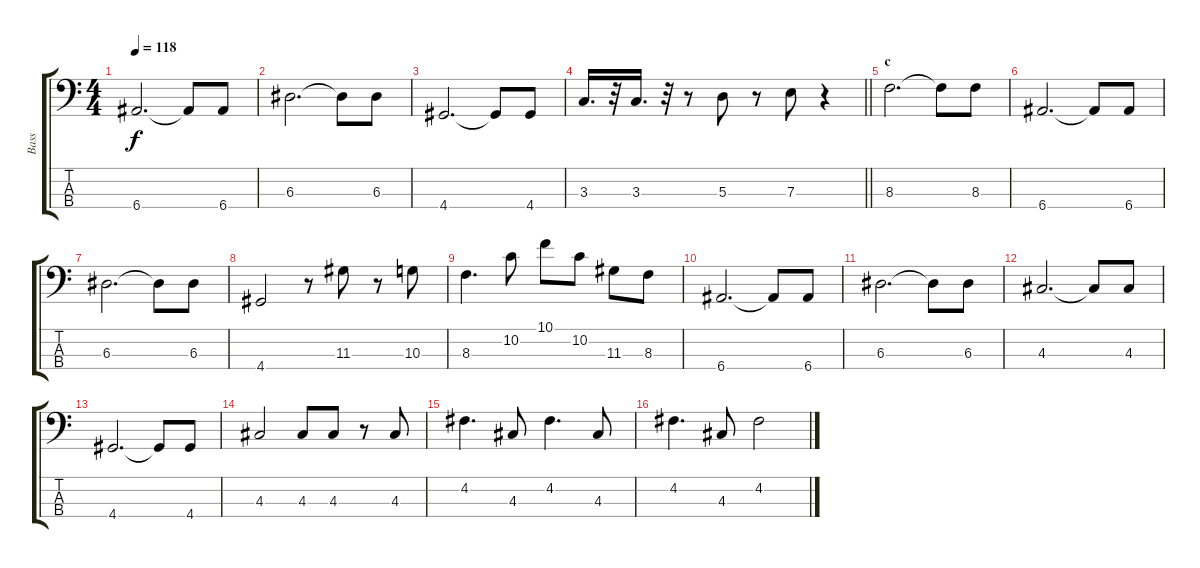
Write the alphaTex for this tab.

\track ("Bass" "Bass") {instrument fretlessbass}
\staff {score tabs}
\tuning (G2 D2 A1 E1) {hide}
\ts (4 4)
\tempo 118
\clef f4
\ks c
6.4.2{d dy f} 6.4{t}.8 6.4.8 |
6.3.2{d} 6.3{t}.8 6.3.8 |
4.4.2{d} 4.4{t}.8 4.4.8 |
\barLineRight lightlight
3.3.16{d} r.32 3.3.16{d} r.32 r.8 5.3.8 r.8 7.3.8 r.4 |
\section ("" "c")
8.3.2{d} 8.3{t}.8 8.3.8 |
6.4.2{d} 6.4{t}.8 6.4.8 |
6.3.2{d} 6.3{t}.8 6.3.8 |
4.4.2 r.8 11.3.8 r.8 10.3.8 |
8.3.4{d} 10.2.8 10.1.8 10.2.8 11.3.8 8.3.8 |
6.4.2{d} 6.4{t}.8 6.4.8 |
6.3.2{d} 6.3{t}.8 6.3.8 |
4.3.2{d} 4.3{t}.8 4.3.8 |
4.4.2{d} 4.4{t}.8 4.4.8 |
4.3.2 4.3.8 4.3.8 r.8 4.3.8 |
4.2.4{d} 4.3.8 4.2.4{d} 4.3.8 |
4.2.4{d} 4.3.8 4.2.2
